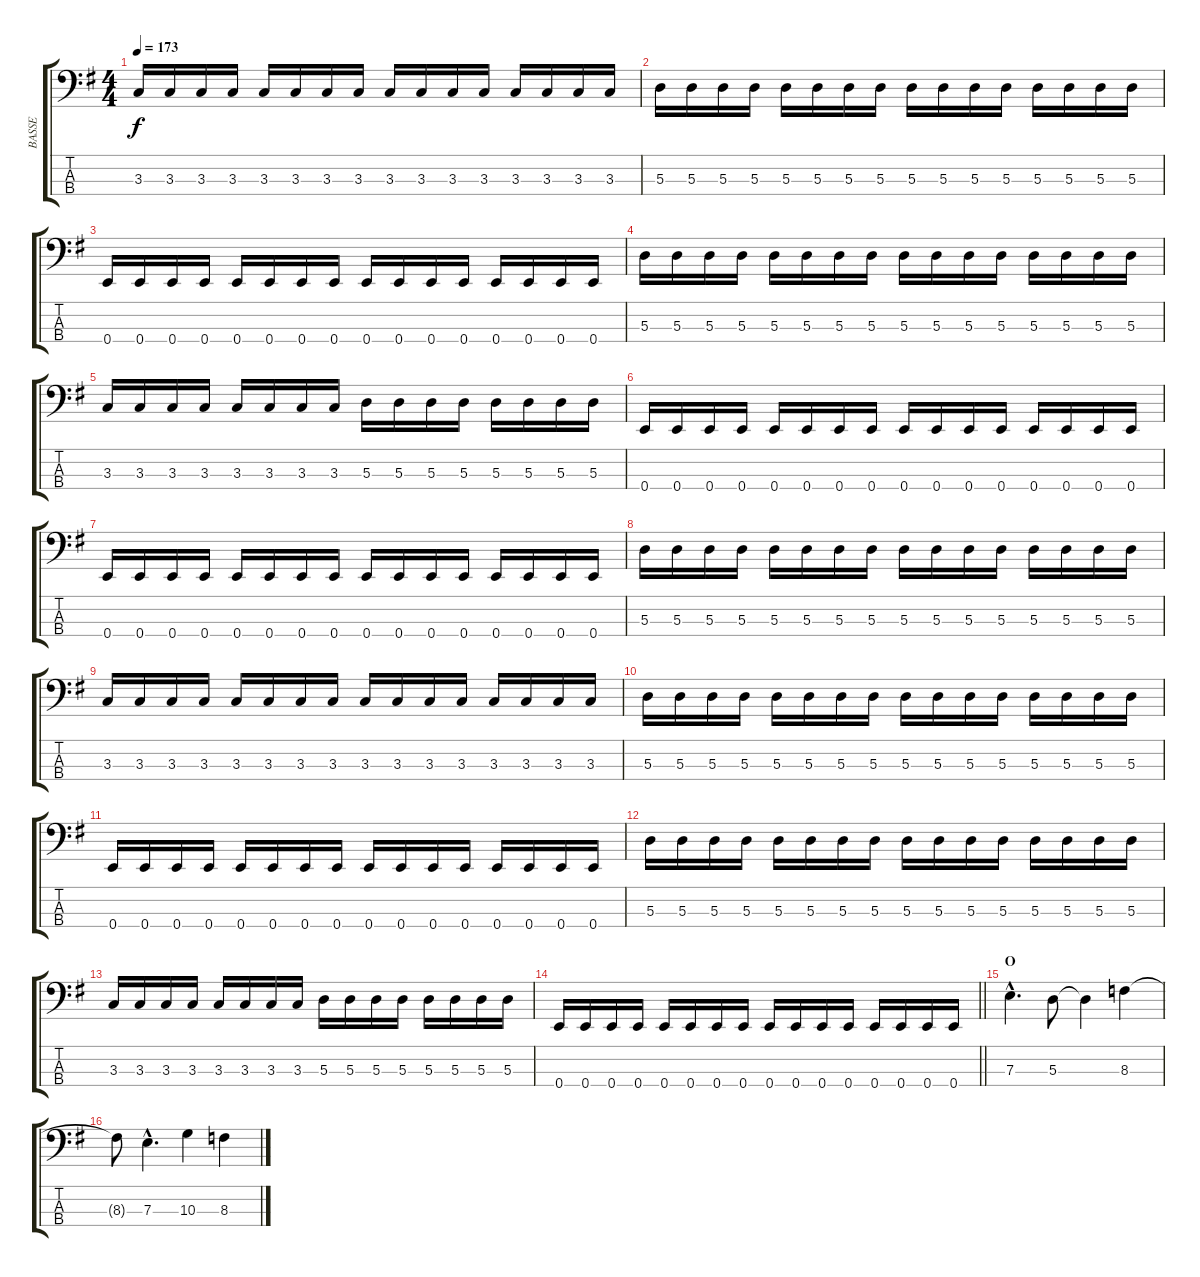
\track ("BASSE" "BASSE") {instrument electricbasspick}
\staff {score tabs}
\tuning (G2 D2 A1 E1) {hide}
\ts (4 4)
\tempo 173
\clef f4
\ks g
3.3.16{dy f} 3.3.16 3.3.16 3.3.16 3.3.16 3.3.16 3.3.16 3.3.16 3.3.16 3.3.16 3.3.16 3.3.16 3.3.16 3.3.16 3.3.16 3.3.16 |
5.3.16 5.3.16 5.3.16 5.3.16 5.3.16 5.3.16 5.3.16 5.3.16 5.3.16 5.3.16 5.3.16 5.3.16 5.3.16 5.3.16 5.3.16 5.3.16 |
0.4.16 0.4.16 0.4.16 0.4.16 0.4.16 0.4.16 0.4.16 0.4.16 0.4.16 0.4.16 0.4.16 0.4.16 0.4.16 0.4.16 0.4.16 0.4.16 |
5.3.16 5.3.16 5.3.16 5.3.16 5.3.16 5.3.16 5.3.16 5.3.16 5.3.16 5.3.16 5.3.16 5.3.16 5.3.16 5.3.16 5.3.16 5.3.16 |
3.3.16 3.3.16 3.3.16 3.3.16 3.3.16 3.3.16 3.3.16 3.3.16 5.3.16 5.3.16 5.3.16 5.3.16 5.3.16 5.3.16 5.3.16 5.3.16 |
0.4.16 0.4.16 0.4.16 0.4.16 0.4.16 0.4.16 0.4.16 0.4.16 0.4.16 0.4.16 0.4.16 0.4.16 0.4.16 0.4.16 0.4.16 0.4.16 |
0.4.16 0.4.16 0.4.16 0.4.16 0.4.16 0.4.16 0.4.16 0.4.16 0.4.16 0.4.16 0.4.16 0.4.16 0.4.16 0.4.16 0.4.16 0.4.16 |
5.3.16 5.3.16 5.3.16 5.3.16 5.3.16 5.3.16 5.3.16 5.3.16 5.3.16 5.3.16 5.3.16 5.3.16 5.3.16 5.3.16 5.3.16 5.3.16 |
3.3.16 3.3.16 3.3.16 3.3.16 3.3.16 3.3.16 3.3.16 3.3.16 3.3.16 3.3.16 3.3.16 3.3.16 3.3.16 3.3.16 3.3.16 3.3.16 |
5.3.16 5.3.16 5.3.16 5.3.16 5.3.16 5.3.16 5.3.16 5.3.16 5.3.16 5.3.16 5.3.16 5.3.16 5.3.16 5.3.16 5.3.16 5.3.16 |
0.4.16 0.4.16 0.4.16 0.4.16 0.4.16 0.4.16 0.4.16 0.4.16 0.4.16 0.4.16 0.4.16 0.4.16 0.4.16 0.4.16 0.4.16 0.4.16 |
5.3.16 5.3.16 5.3.16 5.3.16 5.3.16 5.3.16 5.3.16 5.3.16 5.3.16 5.3.16 5.3.16 5.3.16 5.3.16 5.3.16 5.3.16 5.3.16 |
3.3.16 3.3.16 3.3.16 3.3.16 3.3.16 3.3.16 3.3.16 3.3.16 5.3.16 5.3.16 5.3.16 5.3.16 5.3.16 5.3.16 5.3.16 5.3.16 |
\barLineRight lightlight
0.4.16 0.4.16 0.4.16 0.4.16 0.4.16 0.4.16 0.4.16 0.4.16 0.4.16 0.4.16 0.4.16 0.4.16 0.4.16 0.4.16 0.4.16 0.4.16 |
\section ("" "O")
7.3{hac}.4{d} 5.3.8 5.3{t}.4 8.3.4 |
8.3{t}.8 7.3{hac}.4{d} 10.3.4 8.3.4
